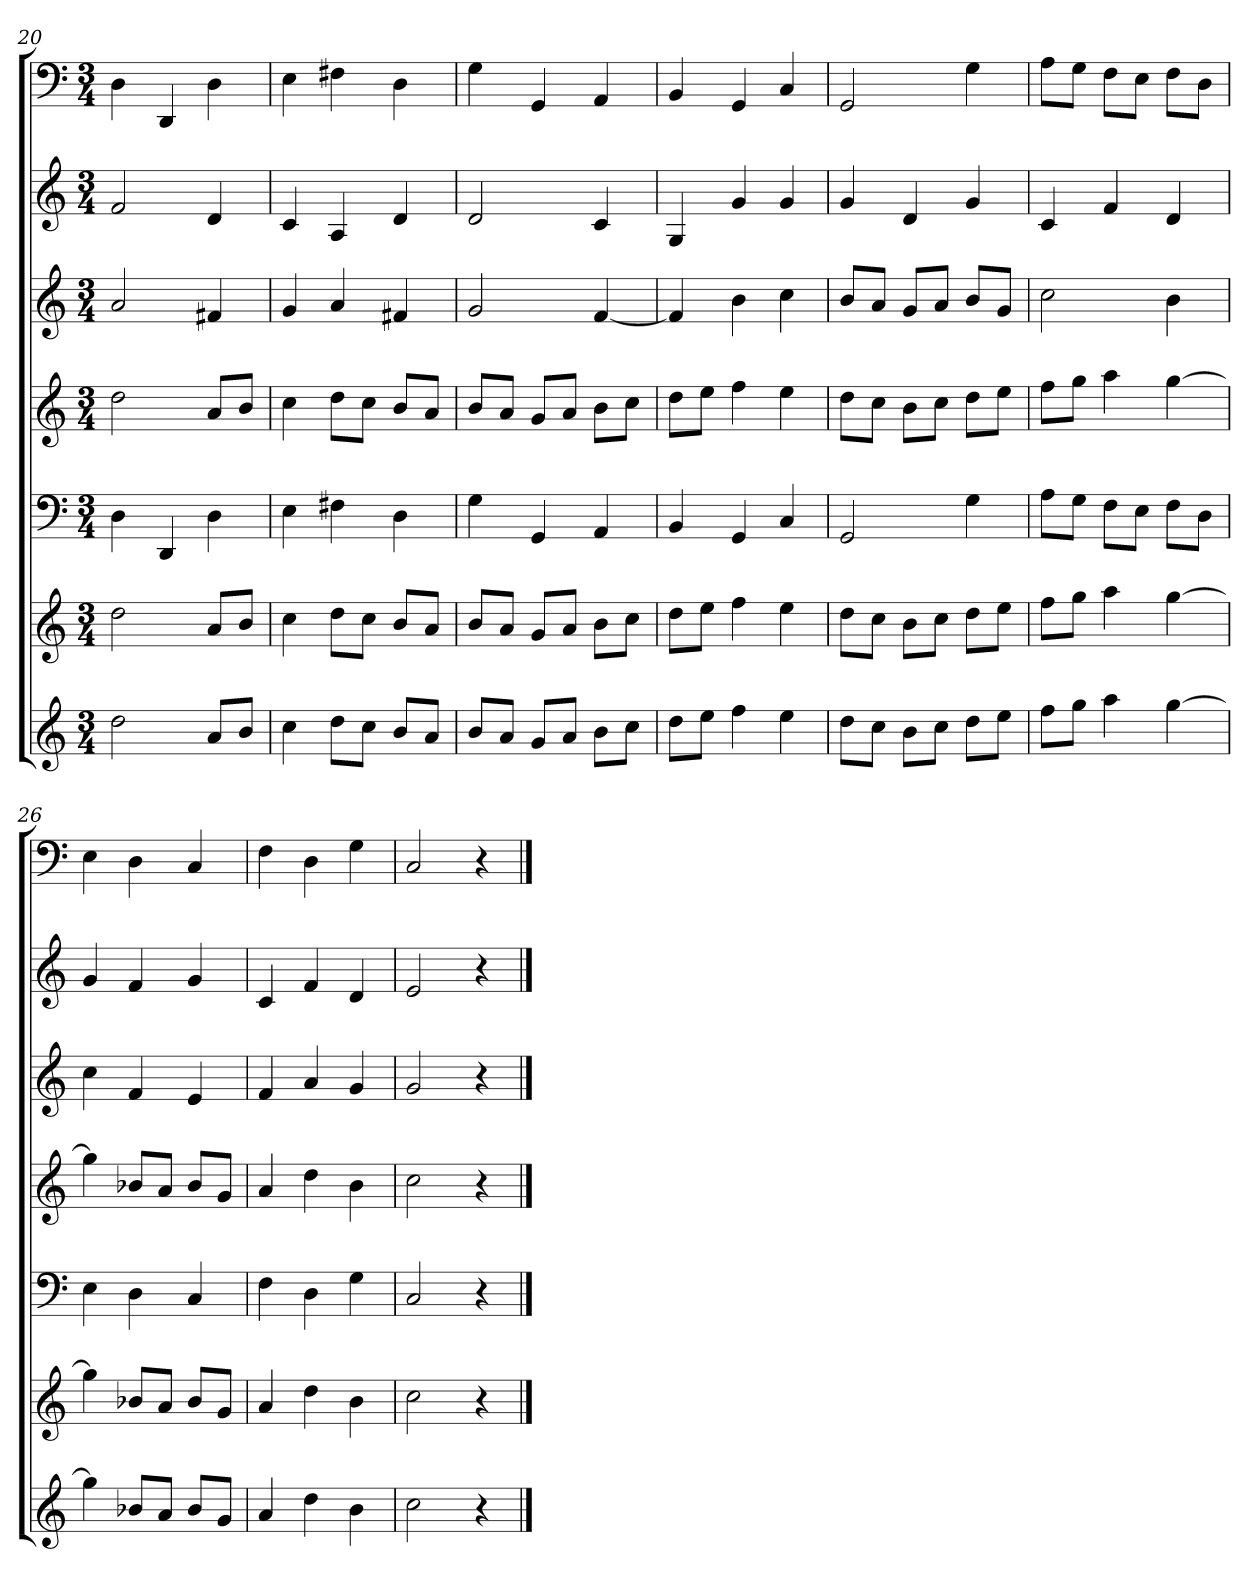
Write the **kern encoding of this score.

**kern	**kern	**kern	**kern	**kern	**kern	**kern
*part7	*part6	*part5	*part4	*part3	*part2	*part1
*staff7	*staff6	*staff5	*staff4	*staff3	*staff2	*staff1
*k[]	*k[]	*k[]	*k[]	*k[]	*k[]	*k[]
*C:	*C:	*C:	*C:	*C:	*C:	*C:
*M3/4	*M3/4	*M3/4	*M3/4	*M3/4	*M3/4	*M3/4
=20	=20	=20	=20	=20	=20	=20
2dd	2dd	4D	2dd	2a	2f	4D
.	.	4DD	.	.	.	4DD
8aL	8aL	4D	8aL	4f#X	4d	4D
8bJ	8bJ	.	8bJ	.	.	.
=21	=21	=21	=21	=21	=21	=21
4cc	4cc	4E	4cc	4g	4c	4E
8ddL	8ddL	4F#X	8ddL	4a	4A	4F#X
8ccJ	8ccJ	.	8ccJ	.	.	.
8bL	8bL	4D	8bL	4f#X	4d	4D
8aJ	8aJ	.	8aJ	.	.	.
=22	=22	=22	=22	=22	=22	=22
8bL	8bL	4G	8bL	2g	2d	4G
8aJ	8aJ	.	8aJ	.	.	.
8gL	8gL	4GG	8gL	.	.	4GG
8aJ	8aJ	.	8aJ	.	.	.
8bL	8bL	4AA	8bL	[4f	4c	4AA
8ccJ	8ccJ	.	8ccJ	.	.	.
=23	=23	=23	=23	=23	=23	=23
8ddL	8ddL	4BB	8ddL	4f]	4G	4BB
8eeJ	8eeJ	.	8eeJ	.	.	.
4ff	4ff	4GG	4ff	4b	4g	4GG
4ee	4ee	4C	4ee	4cc	4g	4C
=24	=24	=24	=24	=24	=24	=24
8ddL	8ddL	2GG	8ddL	8bL	4g	2GG
8ccJ	8ccJ	.	8ccJ	8aJ	.	.
8bL	8bL	.	8bL	8gL	4d	.
8ccJ	8ccJ	.	8ccJ	8aJ	.	.
8ddL	8ddL	4G	8ddL	8bL	4g	4G
8eeJ	8eeJ	.	8eeJ	8gJ	.	.
=25	=25	=25	=25	=25	=25	=25
8ffL	8ffL	8AL	8ffL	2cc	4c	8AL
8ggJ	8ggJ	8GJ	8ggJ	.	.	8GJ
4aa	4aa	8FL	4aa	.	4f	8FL
.	.	8EJ	.	.	.	8EJ
[4gg	[4gg	8FL	[4gg	4b	4d	8FL
.	.	8DJ	.	.	.	8DJ
=26	=26	=26	=26	=26	=26	=26
4gg]	4gg]	4E	4gg]	4cc	4g	4E
8b-XL	8b-XL	4D	8b-XL	4f	4f	4D
8aJ	8aJ	.	8aJ	.	.	.
8b-L	8b-L	4C	8b-L	4e	4g	4C
8gJ	8gJ	.	8gJ	.	.	.
=27	=27	=27	=27	=27	=27	=27
4a	4a	4F	4a	4f	4c	4F
4dd	4dd	4D	4dd	4a	4f	4D
4b	4b	4G	4b	4g	4d	4G
=28	=28	=28	=28	=28	=28	=28
2cc	2cc	2C	2cc	2g	2e	2C
4r	4r	4r	4r	4r	4r	4r
==	==	==	==	==	==	==
*-	*-	*-	*-	*-	*-	*-
